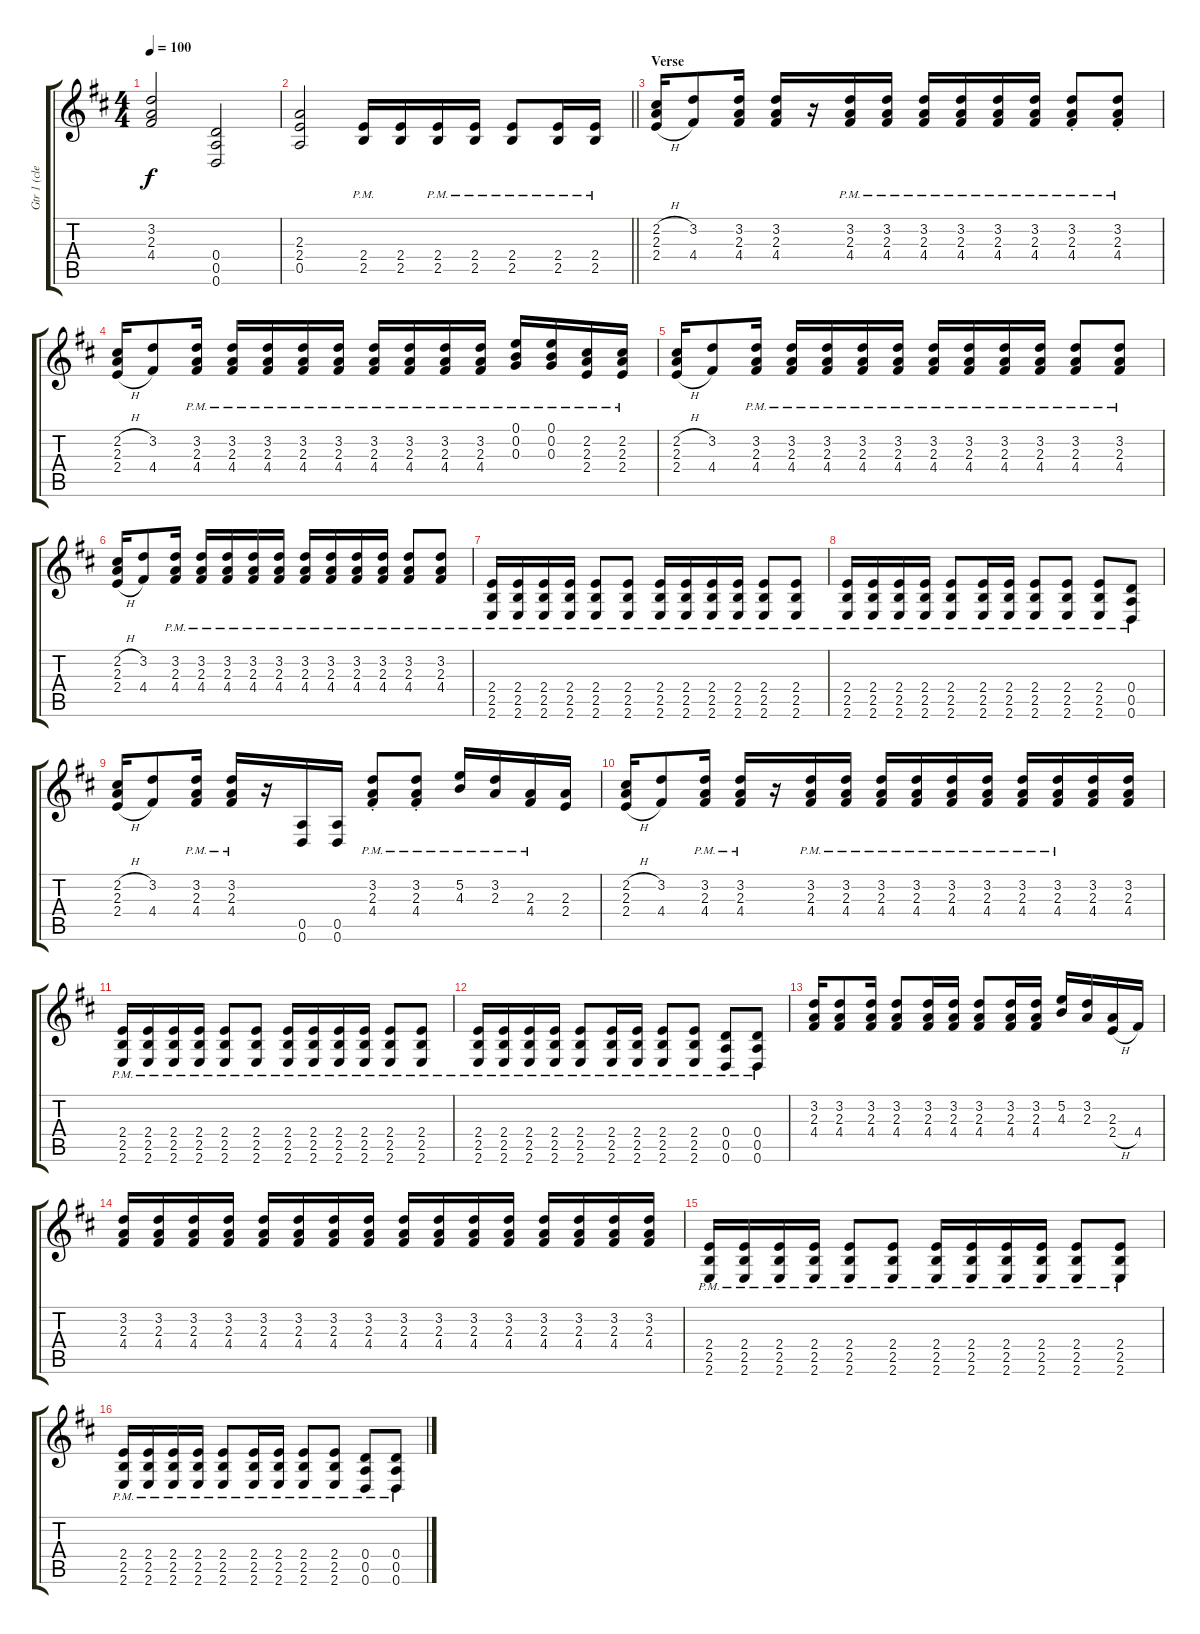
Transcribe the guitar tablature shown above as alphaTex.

\track ("Gtr 1 (clean)" "Gtr 1 (cle") {instrument electricguitarclean}
\staff {score tabs}
\tuning (E4 B3 G3 D3 A2 D2) {hide}
\ts (4 4)
\tempo 100
\clef g2
\ks d
(3.2 2.3 4.4).2{dy f} (0.4 0.5 0.6).2 |
\barLineRight lightlight
(2.3 2.4 0.5).2 (2.4{pm} 2.5{pm}).16 (2.4 2.5).16 (2.4 2.5{pm}).16 (2.4 2.5{pm}).16 (2.4 2.5{pm}).8 (2.4 2.5{pm}).16 (2.4 2.5{pm}).16 |
\section ("" "Verse")
(2.2{h} 2.3 2.4{h}).16 (3.2 4.4).8 (3.2 2.3 4.4).16 (3.2 2.3 4.4).16 r.16 (3.2{pm} 2.3{pm} 4.4{pm}).16 (3.2{pm} 2.3{pm} 4.4{pm}).16 (3.2{pm} 2.3{pm} 4.4{pm}).16 (3.2{pm} 2.3{pm} 4.4{pm}).16 (3.2{pm} 2.3{pm} 4.4{pm}).16 (3.2{pm} 2.3{pm} 4.4{pm}).16 (3.2{pm} 2.3{pm st} 4.4{pm}).8 (3.2{pm} 2.3{pm} 4.4{pm st}).8 |
(2.2{h} 2.3 2.4{h}).16 (3.2 4.4).8 (3.2{pm} 2.3{pm} 4.4{pm}).16 (3.2{pm} 2.3{pm} 4.4{pm}).16 (3.2{pm} 2.3{pm} 4.4{pm}).16 (3.2{pm} 2.3{pm} 4.4{pm}).16 (3.2{pm} 2.3{pm} 4.4{pm}).16 (3.2{pm} 2.3{pm} 4.4{pm}).16 (3.2{pm} 2.3{pm} 4.4{pm}).16 (3.2{pm} 2.3{pm} 4.4{pm}).16 (3.2{pm} 2.3{pm} 4.4{pm}).16 (0.1{pm} 0.2{pm} 0.3{pm}).16 (0.1{pm} 0.2{pm} 0.3{pm}).16 (2.2{pm} 2.3{pm} 2.4{pm}).16 (2.2{pm} 2.3{pm} 2.4{pm}).16 |
(2.2{h} 2.3 2.4{h}).16 (3.2 4.4).8 (3.2{pm} 2.3{pm} 4.4{pm}).16 (3.2{pm} 2.3{pm} 4.4{pm}).16 (3.2{pm} 2.3{pm} 4.4{pm}).16 (3.2{pm} 2.3{pm} 4.4{pm}).16 (3.2{pm} 2.3{pm} 4.4{pm}).16 (3.2{pm} 2.3{pm} 4.4{pm}).16 (3.2{pm} 2.3{pm} 4.4{pm}).16 (3.2{pm} 2.3{pm} 4.4{pm}).16 (3.2{pm} 2.3{pm} 4.4{pm}).16 (3.2{pm} 2.3{pm} 4.4{pm}).8 (3.2{pm} 2.3{pm} 4.4{pm}).8 |
(2.2{h} 2.3 2.4{h}).16 (3.2 4.4).8 (3.2{pm} 2.3{pm} 4.4{pm}).16 (3.2{pm} 2.3{pm} 4.4{pm}).16 (3.2{pm} 2.3{pm} 4.4{pm}).16 (3.2{pm} 2.3{pm} 4.4{pm}).16 (3.2{pm} 2.3{pm} 4.4{pm}).16 (3.2{pm} 2.3{pm} 4.4{pm}).16 (3.2{pm} 2.3{pm} 4.4{pm}).16 (3.2{pm} 2.3{pm} 4.4{pm}).16 (3.2{pm} 2.3{pm} 4.4{pm}).16 (3.2{pm} 2.3{pm} 4.4{pm}).8 (3.2{pm} 2.3{pm} 4.4{pm}).8 |
(2.4{pm} 2.5{pm} 2.6{pm}).16 (2.4{pm} 2.5{pm} 2.6{pm}).16 (2.4{pm} 2.5{pm} 2.6{pm}).16 (2.4{pm} 2.5{pm} 2.6{pm}).16 (2.4{pm} 2.5{pm} 2.6{pm}).8 (2.4{pm} 2.5{pm} 2.6{pm}).8 (2.4{pm} 2.5{pm} 2.6{pm}).16 (2.4{pm} 2.5{pm} 2.6{pm}).16 (2.4{pm} 2.5{pm} 2.6{pm}).16 (2.4{pm} 2.5{pm} 2.6{pm}).16 (2.4{pm} 2.5{pm} 2.6{pm}).8 (2.4{pm} 2.5{pm} 2.6{pm}).8 |
(2.4{pm} 2.5{pm} 2.6{pm}).16 (2.4{pm} 2.5{pm} 2.6{pm}).16 (2.4{pm} 2.5{pm} 2.6{pm}).16 (2.4{pm} 2.5{pm} 2.6{pm}).16 (2.4{pm} 2.5{pm} 2.6{pm}).8 (2.4{pm} 2.5{pm} 2.6{pm}).16 (2.4{pm} 2.5{pm} 2.6{pm}).16 (2.4{pm} 2.5{pm} 2.6{pm}).8 (2.4{pm} 2.5{pm} 2.6{pm}).8 (2.4{pm} 2.5{pm} 2.6{pm}).8 (0.4{pm} 0.5{pm} 0.6{pm}).8 |
(2.2{h} 2.3 2.4{h}).16 (3.2 4.4).8 (3.2{pm} 2.3{pm} 4.4{pm}).16 (3.2{pm} 2.3{pm} 4.4{pm}).16 r.16 (0.5 0.6).16 (0.5 0.6).16 (3.2{pm st} 2.3{pm st} 4.4).8 (3.2{pm st} 2.3{pm st} 4.4).8 (5.2 4.3{pm}).16 (3.2 2.3{pm}).16 (2.3{pm} 4.4{pm}).16 (2.3 2.4).16 |
(2.2{h} 2.3 2.4{h}).16 (3.2 4.4).8 (3.2{pm} 2.3{pm} 4.4{pm}).16 (3.2{pm} 2.3{pm} 4.4{pm}).16 r.16 (3.2{pm} 2.3{pm} 4.4{pm}).16 (3.2{pm} 2.3{pm} 4.4{pm}).16 (3.2{pm} 2.3{pm} 4.4{pm}).16 (3.2{pm} 2.3{pm} 4.4{pm}).16 (3.2{pm} 2.3{pm} 4.4{pm}).16 (3.2{pm} 2.3{pm} 4.4{pm}).16 (3.2{pm} 2.3{pm} 4.4{pm}).16 (3.2{pm} 2.3{pm} 4.4{pm}).16 (3.2 2.3 4.4).16 (3.2 2.3 4.4).16 |
(2.4{pm} 2.5{pm} 2.6{pm}).16 (2.4{pm} 2.5{pm} 2.6{pm}).16 (2.4{pm} 2.5{pm} 2.6{pm}).16 (2.4{pm} 2.5{pm} 2.6{pm}).16 (2.4{pm} 2.5{pm} 2.6{pm}).8 (2.4{pm} 2.5{pm} 2.6{pm}).8 (2.4{pm} 2.5{pm} 2.6{pm}).16 (2.4{pm} 2.5{pm} 2.6{pm}).16 (2.4{pm} 2.5{pm} 2.6{pm}).16 (2.4{pm} 2.5{pm} 2.6{pm}).16 (2.4{pm} 2.5{pm} 2.6{pm}).8 (2.4{pm} 2.5{pm} 2.6{pm}).8 |
(2.4{pm} 2.5{pm} 2.6{pm}).16 (2.4{pm} 2.5{pm} 2.6{pm}).16 (2.4{pm} 2.5{pm} 2.6{pm}).16 (2.4{pm} 2.5{pm} 2.6{pm}).16 (2.4{pm} 2.5{pm} 2.6{pm}).8 (2.4{pm} 2.5{pm} 2.6{pm}).16 (2.4{pm} 2.5{pm} 2.6{pm}).16 (2.4{pm} 2.5{pm} 2.6{pm}).8 (2.4{pm} 2.5{pm} 2.6{pm}).8 (0.4{pm} 0.5{pm} 0.6{pm}).8 (0.4{pm} 0.5{pm} 0.6{pm}).8 |
(3.2 2.3 4.4).16 (3.2 2.3 4.4).8 (3.2 2.3 4.4).16 (3.2 2.3 4.4).8 (3.2 2.3 4.4).16 (3.2 2.3 4.4).16 (3.2 2.3 4.4).8 (3.2 2.3 4.4).16 (3.2 2.3 4.4).16 (5.2 4.3).16 (3.2 2.3).16 (2.3 2.4{h}).16 4.4.16 |
(3.2 2.3 4.4).16 (3.2 2.3 4.4).16 (3.2 2.3 4.4).16 (3.2 2.3 4.4).16 (3.2 2.3 4.4).16 (3.2 2.3 4.4).16 (3.2 2.3 4.4).16 (3.2 2.3 4.4).16 (3.2 2.3 4.4).16 (3.2 2.3 4.4).16 (3.2 2.3 4.4).16 (3.2 2.3 4.4).16 (3.2 2.3 4.4).16 (3.2 2.3 4.4).16 (3.2 2.3 4.4).16 (3.2 2.3 4.4).16 |
(2.4{pm} 2.5{pm} 2.6{pm}).16 (2.4{pm} 2.5{pm} 2.6{pm}).16 (2.4{pm} 2.5{pm} 2.6{pm}).16 (2.4{pm} 2.5{pm} 2.6{pm}).16 (2.4{pm} 2.5{pm} 2.6{pm}).8 (2.4{pm} 2.5{pm} 2.6{pm}).8 (2.4{pm} 2.5{pm} 2.6{pm}).16 (2.4{pm} 2.5{pm} 2.6{pm}).16 (2.4{pm} 2.5{pm} 2.6{pm}).16 (2.4{pm} 2.5{pm} 2.6{pm}).16 (2.4{pm} 2.5{pm} 2.6{pm}).8 (2.4{pm} 2.5{pm} 2.6{pm}).8 |
(2.4{pm} 2.5{pm} 2.6{pm}).16 (2.4{pm} 2.5{pm} 2.6{pm}).16 (2.4{pm} 2.5{pm} 2.6{pm}).16 (2.4{pm} 2.5{pm} 2.6{pm}).16 (2.4{pm} 2.5{pm} 2.6{pm}).8 (2.4{pm} 2.5{pm} 2.6{pm}).16 (2.4{pm} 2.5{pm} 2.6{pm}).16 (2.4{pm} 2.5{pm} 2.6{pm}).8 (2.4{pm} 2.5{pm} 2.6{pm}).8 (0.4{pm} 0.5{pm} 0.6{pm}).8 (0.4{pm} 0.5{pm} 0.6{pm}).8
